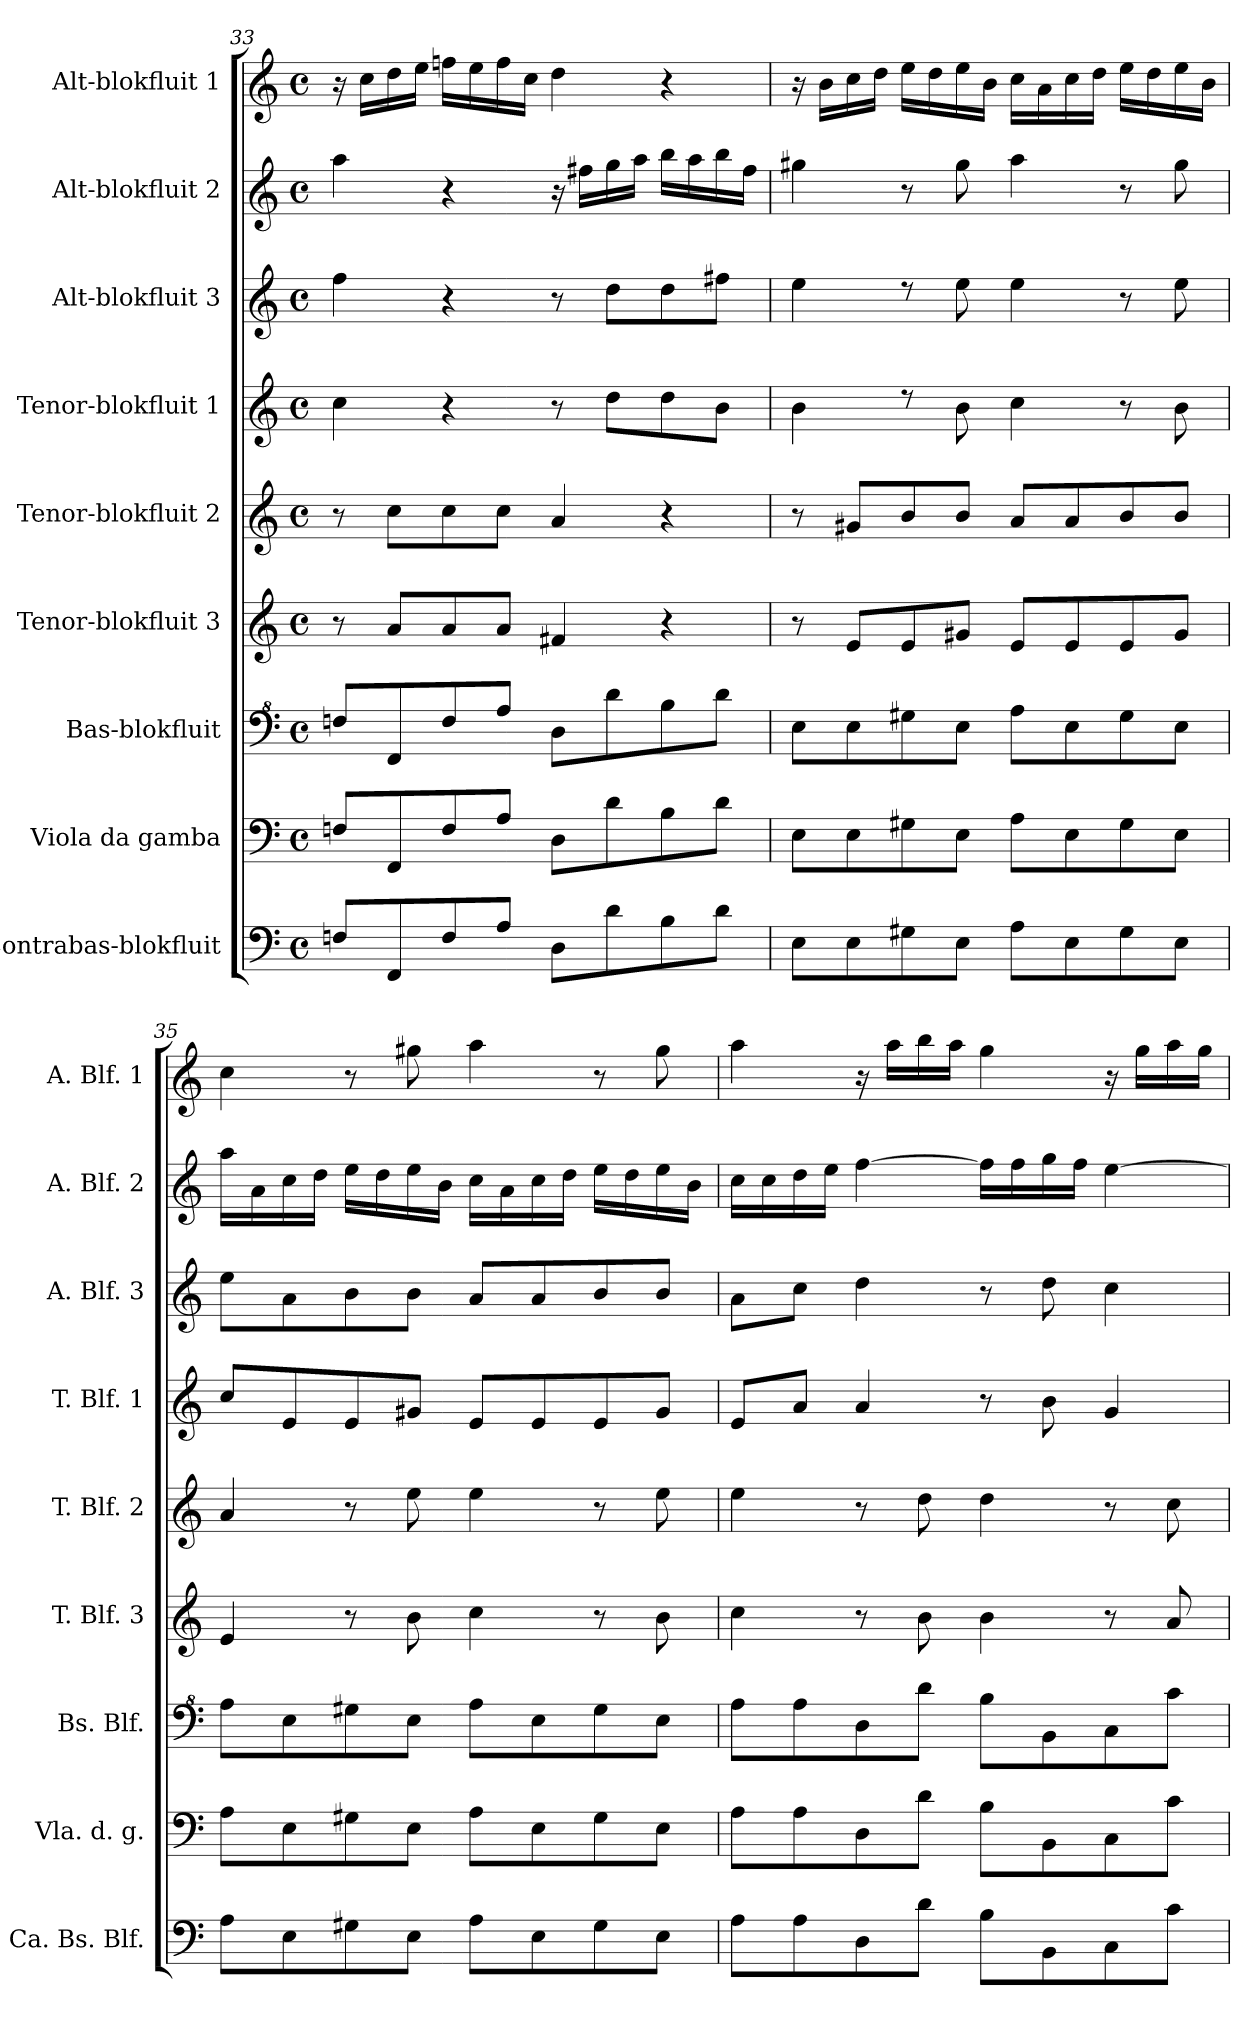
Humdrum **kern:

**kern	**kern	**kern	**kern	**kern	**kern	**kern	**kern	**kern
*part9	*part8	*part7	*part6	*part5	*part4	*part3	*part2	*part1
*staff9	*staff8	*staff7	*staff6	*staff5	*staff4	*staff3	*staff2	*staff1
*I"Contrabas-blokfluit	*I"Viola da gamba	*I"Bas-blokfluit	*I"Tenor-blokfluit 3	*I"Tenor-blokfluit 2	*I"Tenor-blokfluit 1	*I"Alt-blokfluit 3	*I"Alt-blokfluit 2	*I"Alt-blokfluit 1
*I'Ca. Bs. Blf.	*I'Vla. d. g.	*I'Bs. Blf.	*I'T. Blf. 3	*I'T. Blf. 2	*I'T. Blf. 1	*I'A. Blf. 3	*I'A. Blf. 2	*I'A. Blf. 1
*clefF4	*clefF4	*clefF^4	*clefG2	*clefG2	*clefG2	*clefG2	*clefG2	*clefG2
*k[]	*k[]	*k[]	*k[]	*k[]	*k[]	*k[]	*k[]	*k[]
*M4/4	*M4/4	*M4/4	*M4/4	*M4/4	*M4/4	*M4/4	*M4/4	*M4/4
*met(c)	*met(c)	*met(c)	*met(c)	*met(c)	*met(c)	*met(c)	*met(c)	*met(c)
=33	=33	=33	=33	=33	=33	=33	=33	=33
8Fn/L	8Fn/L	8fn/L	8r	8r	4cc\	4ff\	4aa\	16r
.	.	.	.	.	.	.	.	16cc\LL
8FF/	8FF/	8F/	8a/L	8cc\L	.	.	.	16dd\
.	.	.	.	.	.	.	.	16ee\JJ
8F/	8F/	8f/	8a/	8cc\	4r	4r	4r	16ffn\LL
.	.	.	.	.	.	.	.	16ee\
8A/J	8A/J	8a/J	8a/J	8cc\J	.	.	.	16ff\
.	.	.	.	.	.	.	.	16cc\JJ
8D\L	8D\L	8d\L	4f#X/	4a/	8r	8r	16r	4dd\
.	.	.	.	.	.	.	16ff#X\LL	.
8d\	8d\	8dd\	.	.	8dd\L	8dd\L	16gg\	.
.	.	.	.	.	.	.	16aa\JJ	.
8B\	8B\	8b\	4r	4r	8dd\	8dd\	16bb\LL	4r
.	.	.	.	.	.	.	16aa\	.
8d\J	8d\J	8dd\J	.	.	8b\J	8ff#X\J	16bb\	.
.	.	.	.	.	.	.	16ff#\JJ	.
!!LO:PB:g=z
=34	=34	=34	=34	=34	=34	=34	=34	=34
8E\L	8E\L	8e\L	8r	8r	4b\	4ee\	4gg#X\	16r
.	.	.	.	.	.	.	.	16b\LL
8E\	8E\	8e\	8e/L	8g#X/L	.	.	.	16cc\
.	.	.	.	.	.	.	.	16dd\JJ
8G#X\	8G#X\	8g#X\	8e/	8b/	8rdd	8rdd	8r	16ee\LL
.	.	.	.	.	.	.	.	16dd\
8E\J	8E\J	8e\J	8g#X/J	8b/J	8b\	8ee\	8gg#\	16ee\
.	.	.	.	.	.	.	.	16b\JJ
8A\L	8A\L	8a\L	8e/L	8a/L	4cc\	4ee\	4aa\	16cc\LL
.	.	.	.	.	.	.	.	16a\
8E\	8E\	8e\	8e/	8a/	.	.	.	16cc\
.	.	.	.	.	.	.	.	16dd\JJ
8G#\	8G#\	8g#\	8e/	8b/	8r	8r	8r	16ee\LL
.	.	.	.	.	.	.	.	16dd\
8E\J	8E\J	8e\J	8g#/J	8b/J	8b\	8ee\	8gg#\	16ee\
.	.	.	.	.	.	.	.	16b\JJ
=35	=35	=35	=35	=35	=35	=35	=35	=35
8A\L	8A\L	8a\L	4e/	4a/	8cc/L	8ee\L	16aa\LL	4cc\
.	.	.	.	.	.	.	16a\	.
8E\	8E\	8e\	.	.	8e/	8a\	16cc\	.
.	.	.	.	.	.	.	16dd\JJ	.
8G#X\	8G#X\	8g#X\	8r	8r	8e/	8b\	16ee\LL	8r
.	.	.	.	.	.	.	16dd\	.
8E\J	8E\J	8e\J	8b\	8ee\	8g#X/J	8b\J	16ee\	8gg#X\
.	.	.	.	.	.	.	16b\JJ	.
8A\L	8A\L	8a\L	4cc\	4ee\	8e/L	8a/L	16cc\LL	4aa\
.	.	.	.	.	.	.	16a\	.
8E\	8E\	8e\	.	.	8e/	8a/	16cc\	.
.	.	.	.	.	.	.	16dd\JJ	.
8G#\	8G#\	8g#\	8r	8r	8e/	8b/	16ee\LL	8r
.	.	.	.	.	.	.	16dd\	.
8E\J	8E\J	8e\J	8b\	8ee\	8g#/J	8b/J	16ee\	8gg#\
.	.	.	.	.	.	.	16b\JJ	.
!!LO:PB:g=z
=36	=36	=36	=36	=36	=36	=36	=36	=36
8A\L	8A\L	8a\L	4cc\	4ee\	8e/L	8a\L	16cc\LL	4aa\
.	.	.	.	.	.	.	16cc\	.
8A\	8A\	8a\	.	.	8a/J	8cc\J	16dd\	.
.	.	.	.	.	.	.	16ee\JJ	.
8D\	8D\	8d\	8r	8r	4a/	4dd\	[4ff\	16r
.	.	.	.	.	.	.	.	16aa\LL
8d\J	8d\J	8dd\J	8b\	8dd\	.	.	.	16bb\
.	.	.	.	.	.	.	.	16aa\JJ
8B\L	8B\L	8b\L	4b\	4dd\	8r	8r	16ff\LL]	4gg\
.	.	.	.	.	.	.	16ff\	.
8BB\	8BB\	8B\	.	.	8b\	8dd\	16gg\	.
.	.	.	.	.	.	.	16ff\JJ	.
8C\	8C\	8c\	8r	8r	4g/	4cc\	[4ee\	16r
.	.	.	.	.	.	.	.	16gg\LL
8c\J	8c\J	8cc\J	8a/	8cc\	.	.	.	16aa\
.	.	.	.	.	.	.	.	16gg\JJ
=	=	=	=	=	=	=	=	=
*-	*-	*-	*-	*-	*-	*-	*-	*-
